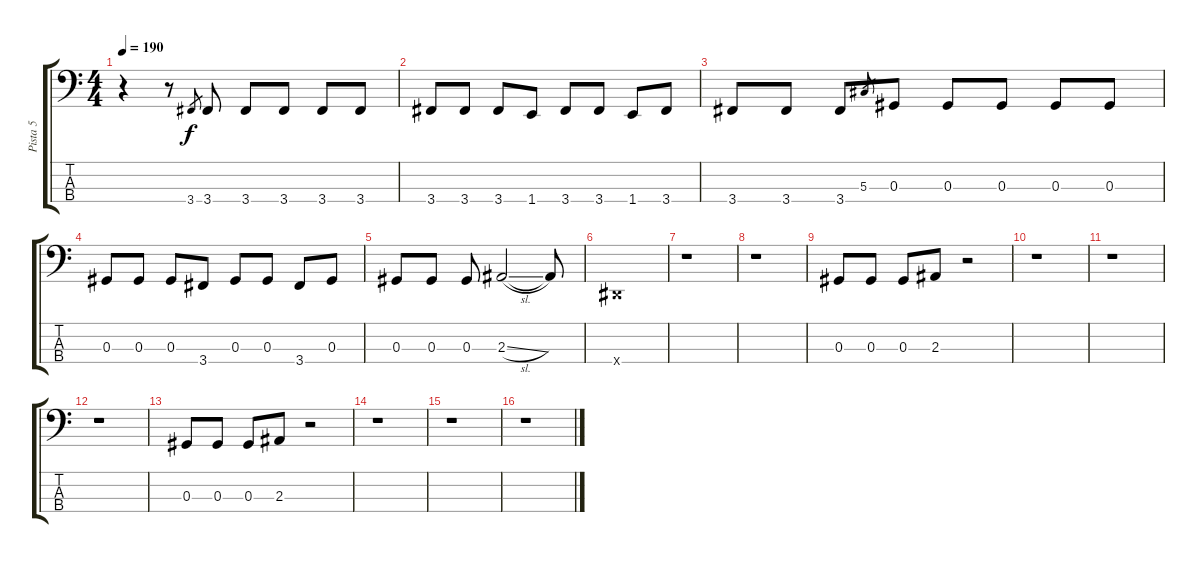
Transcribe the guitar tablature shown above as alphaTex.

\track ("Pista 5" "Pista 5") {instrument electricbassfinger}
\staff {score tabs}
\tuning (Gb2 Db2 Ab1 Eb1) {hide}
\ts (4 4)
\tempo 190
\clef f4
\ks c
r.4{dy f} r.8 3.4.8{gr} 3.4.8 3.4.8 3.4.8 3.4.8 3.4.8 |
3.4.8 3.4.8 3.4.8 1.4.8 3.4.8 3.4.8 1.4.8 3.4.8 |
3.4.8 3.4.8 3.4.8 5.3.8{gr} 0.3.8 0.3.8 0.3.8 0.3.8 0.3.8 |
0.3.8 0.3.8 0.3.8 3.4.8 0.3.8 0.3.8 3.4.8 0.3.8 |
0.3.8 0.3.8 0.3.8 2.3{sl}.2 2.3{t}.8 |
0.4{x}.1 |
r.1 |
r.1 |
0.3.8 0.3.8 0.3.8 2.3.8 r.2 |
r.1 |
r.1 |
r.1 |
0.3.8 0.3.8 0.3.8 2.3.8 r.2 |
r.1 |
r.1 |
r.1
